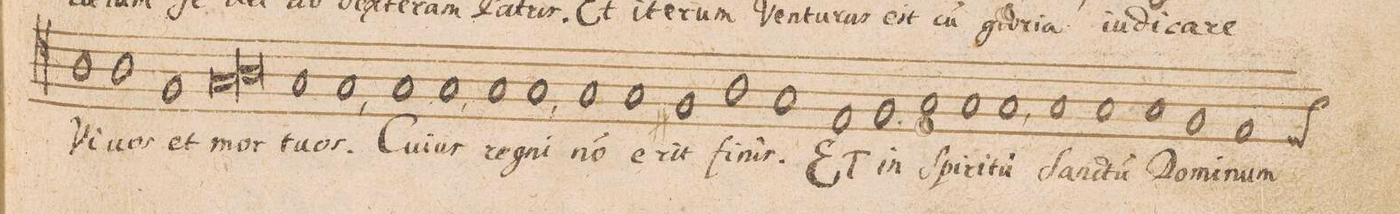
**kern	**text
*I"TENOR.	*
*clefC4	*
*k[]	*
*met(C|)	*
*M2/1	*
1A	Vi-
1A	-uos
=124-	=124-
1F	et
*lig	*
1G	mor-
=125-	=125-
1A	.
*Xlig	*
1G	-tu-
=126-	=126-
1G,<	-os.
1G	Cu-
=127-	=127-
1G,<	-ius
1G	re-
=128-	=128-
1G,<	-gni
1G	no(n)
=129-	=129-
1G	e-
1F#X	-rit
=130-	=130-
1A	fi-
1G	-nis.
=131-	=131-
1E	ET
1Fny	in
=132-	=132-
1G	Spi-
1G	-ri-
=133-	=133-
1G,<	-tu(m)
1G	San-
=134-	=134-
1G	-ctu(m)
1G	Do-
=135-	=135-
1F	-mi-
*custos:D	*
1E	-num
=136-	=136-
*lig	*
*-	*-
